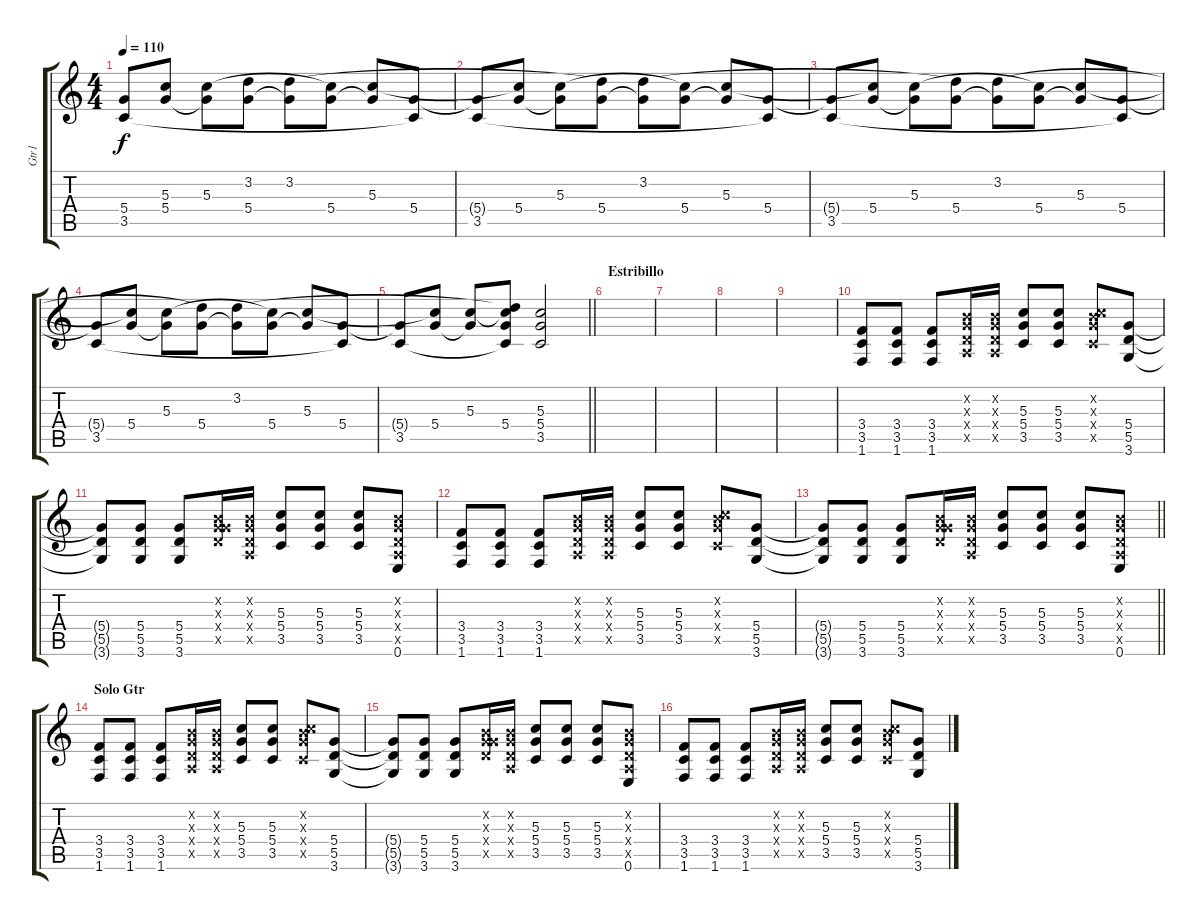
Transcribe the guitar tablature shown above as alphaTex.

\track ("Gtr1" "Gtr1") {instrument overdrivenguitar}
\staff {score tabs}
\tuning (E4 B3 G3 D3 A2 E2) {hide}
\ts (4 4)
\tempo 110
\clef g2
\ks c
(5.4{t} 3.5).8{dy f} (5.3{t} 5.4).8 (5.3 5.4{t}).8 (3.2{t} 5.4).8 (3.2 5.4{t}).8 (5.3{t} 5.4).8 (5.3 5.4{t}).8 (5.4 3.5{t}).8 |
(5.4{t} 3.5).8 (5.3{t} 5.4).8 (5.3 5.4{t}).8 (3.2{t} 5.4).8 (3.2 5.4{t}).8 (5.3{t} 5.4).8 (5.3 5.4{t}).8 (5.4 3.5{t}).8 |
(5.4{t} 3.5).8 (5.3{t} 5.4).8 (5.3 5.4{t}).8 (3.2{t} 5.4).8 (3.2 5.4{t}).8 (5.3{t} 5.4).8 (5.3 5.4{t}).8 (5.4 3.5{t}).8 |
(5.4{t} 3.5).8 (5.3{t} 5.4).8 (5.3 5.4{t}).8 (3.2{t} 5.4).8 (3.2 5.4{t}).8 (5.3{t} 5.4).8 (5.3 5.4{t}).8 (5.4 3.5{t}).8 |
\barLineRight lightlight
(5.4{t} 3.5).8 (5.3{t} 5.4).8 (5.3 5.4{t}).8 (3.2{t} 5.3{t} 5.4 3.5{t}).8 (5.3 5.4 3.5).2 |
\section ("" "Estribillo")
|
|
|
|
(3.4 3.5 1.6).8 (3.4 3.5 1.6).8 (3.4 3.5 1.6).8 (0.2{x} 0.3{x} 0.4{x} 0.5{x}).16 (0.2{x} 0.3{x} 0.4{x} 0.5{x}).16 (5.3 5.4 3.5).8 (5.3 5.4 3.5).8 (0.2{x} 5.3{x} 5.4{x} 3.5{x}).8 (5.4 5.5 3.6).8 |
(5.4{t} 5.5{t} 3.6{t}).8 (5.4 5.5 3.6).8 (5.4 5.5 3.6).8 (0.2{x} 0.3{x} 5.4{x} 5.5{x}).16 (0.2{x} 0.3{x} 0.4{x} 0.5{x}).16 (5.3 5.4 3.5).8 (5.3 5.4 3.5).8 (5.3 5.4 3.5).8 (0.2{x} 0.3{x} 0.4{x} 0.5{x} 0.6).8 |
(3.4 3.5 1.6).8 (3.4 3.5 1.6).8 (3.4 3.5 1.6).8 (0.2{x} 0.3{x} 0.4{x} 0.5{x}).16 (0.2{x} 0.3{x} 0.4{x} 0.5{x}).16 (5.3 5.4 3.5).8 (5.3 5.4 3.5).8 (0.2{x} 5.3{x} 5.4{x} 3.5{x}).8 (5.4 5.5 3.6).8 |
\barLineRight lightlight
(5.4{t} 5.5{t} 3.6{t}).8 (5.4 5.5 3.6).8 (5.4 5.5 3.6).8 (0.2{x} 0.3{x} 5.4{x} 5.5{x}).16 (0.2{x} 0.3{x} 0.4{x} 0.5{x}).16 (5.3 5.4 3.5).8 (5.3 5.4 3.5).8 (5.3 5.4 3.5).8 (0.2{x} 0.3{x} 0.4{x} 0.5{x} 0.6).8 |
\section ("" "Solo Gtr")
(3.4 3.5 1.6).8 (3.4 3.5 1.6).8 (3.4 3.5 1.6).8 (0.2{x} 0.3{x} 0.4{x} 0.5{x}).16 (0.2{x} 0.3{x} 0.4{x} 0.5{x}).16 (5.3 5.4 3.5).8 (5.3 5.4 3.5).8 (0.2{x} 5.3{x} 5.4{x} 3.5{x}).8 (5.4 5.5 3.6).8 |
(5.4{t} 5.5{t} 3.6{t}).8 (5.4 5.5 3.6).8 (5.4 5.5 3.6).8 (0.2{x} 0.3{x} 5.4{x} 5.5{x}).16 (0.2{x} 0.3{x} 0.4{x} 0.5{x}).16 (5.3 5.4 3.5).8 (5.3 5.4 3.5).8 (5.3 5.4 3.5).8 (0.2{x} 0.3{x} 0.4{x} 0.5{x} 0.6).8 |
(3.4 3.5 1.6).8 (3.4 3.5 1.6).8 (3.4 3.5 1.6).8 (0.2{x} 0.3{x} 0.4{x} 0.5{x}).16 (0.2{x} 0.3{x} 0.4{x} 0.5{x}).16 (5.3 5.4 3.5).8 (5.3 5.4 3.5).8 (0.2{x} 5.3{x} 5.4{x} 3.5{x}).8 (5.4 5.5 3.6).8
